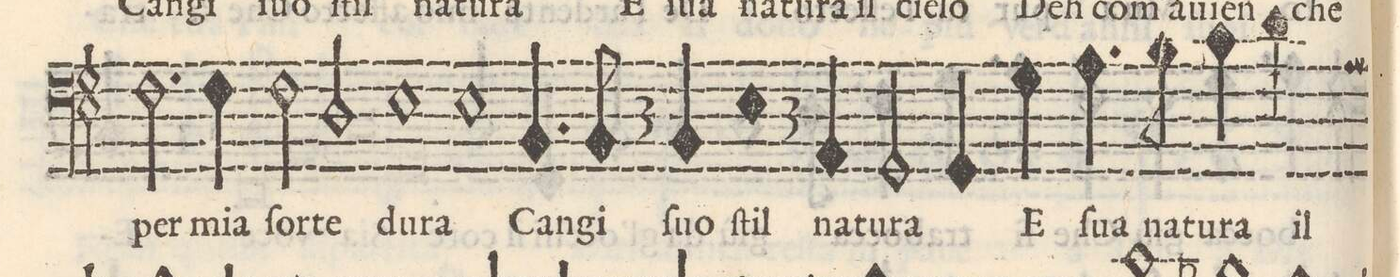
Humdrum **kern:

**kern	**text
*I"Basso	*
*clefF4	*
*k[]	*
*met(C)	*
*M2/1	*
2.F\	per
4F\	mia
2F\	for-
2D/	-te
=16-	=16-
1E	du-
1E	-ra
=17-	=17-
*col	*
3.BB/	Can-
6BB/	-gi
3BB/	ſuo
*Xcol	*
*col	*
3%2E	ſtil
3AA/	na-
*Xcol	*
=18-	=18-
2GG/	-tu-
4GG/	-ra
4G\	E
4.A\	ſua
8B\	na-
4c\	-tu-
4d\	-ra il
=19-	=19-
*-	*-
